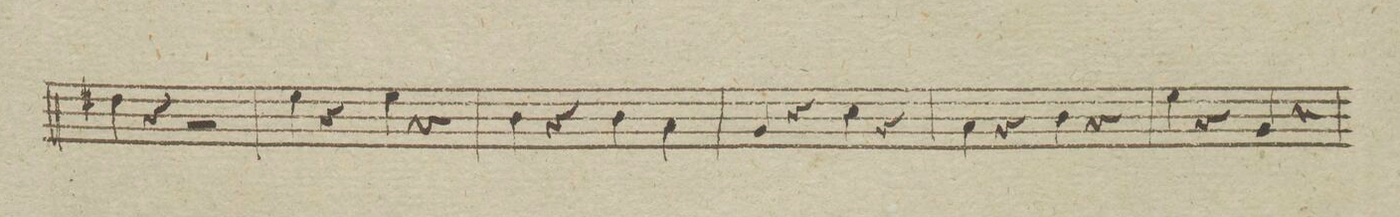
**kern	**dynam
*I"Basso	*
*clefF4	*
*k[]	*
*met(c)	*
*M4/4	*
4F#\	.
4r	.
2r	.
=68	=68
4G\	.
4r	.
4G\	.
4r	.
=69	=69
4D\	.
4r	.
4D\	.
4C\	.
=70	=70
4BB/	.
4r	.
4E\	.
4r	.
=71	=71
4C\	.
4r	.
4D\	.
4r	.
=72	=72
4G\	.
4r	.
4BB/	.
4r	.
=73	=73
*-	*-
